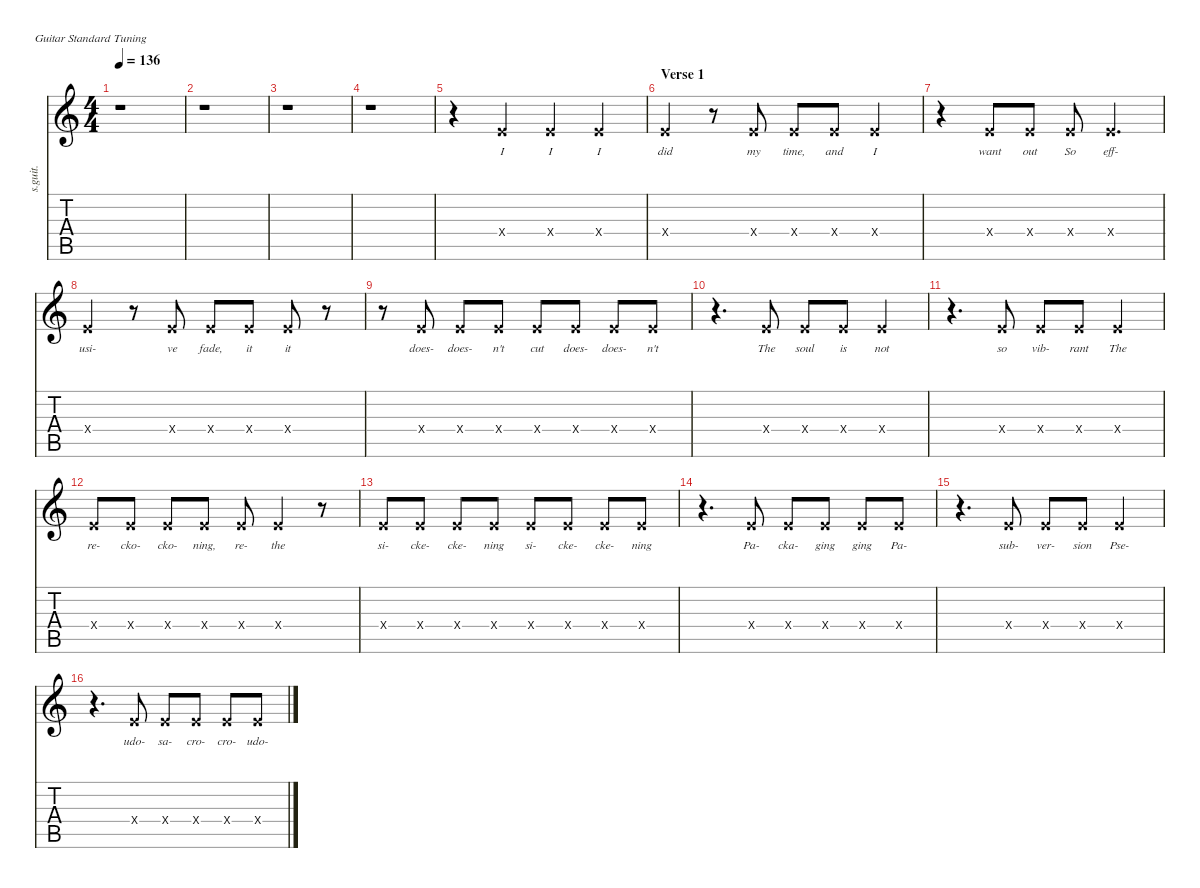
\defaultSystemsLayout 4
\hideDynamics
\bracketExtendMode nobrackets
\track ("Corey Taylor (Vocals)" "s.guit.") {instrument baritonesax}
\staff {score tabs}
\tuning (E4 B3 G3 D3 A2 E2)
\displaytranspose 12
\ts (4 4)
\tempo 136
\clef g2
\ks c
r.1{dy fff} |
r.1 |
r.1 |
r.1 |
r.4 2.4{x}.4{lyrics (0 "I") lyrics (1 "") lyrics (2 "") lyrics (3 "") lyrics (4 "")} 2.4{x}.4{lyrics (0 "I") lyrics (1 "") lyrics (2 "") lyrics (3 "") lyrics (4 "")} 2.4{x}.4{lyrics (0 "I") lyrics (1 "") lyrics (2 "") lyrics (3 "") lyrics (4 "")} |
\section ("" "Verse 1")
2.4{x}.4{lyrics (0 "did") lyrics (1 "") lyrics (2 "") lyrics (3 "") lyrics (4 "")} r.8 2.4{x}.8{lyrics (0 "my") lyrics (1 "") lyrics (2 "") lyrics (3 "") lyrics (4 "")} 2.4{x}.8{lyrics (0 "time,") lyrics (1 "") lyrics (2 "") lyrics (3 "") lyrics (4 "")} 2.4{x}.8{lyrics (0 "and") lyrics (1 "") lyrics (2 "") lyrics (3 "") lyrics (4 "")} 2.4{x}.4{lyrics (0 "I") lyrics (1 "") lyrics (2 "") lyrics (3 "") lyrics (4 "")} |
r.4 2.4{x}.8{lyrics (0 "want") lyrics (1 "") lyrics (2 "") lyrics (3 "") lyrics (4 "")} 2.4{x}.8{lyrics (0 "out") lyrics (1 "") lyrics (2 "") lyrics (3 "") lyrics (4 "")} 2.4{x}.8{lyrics (0 "So") lyrics (1 "") lyrics (2 "") lyrics (3 "") lyrics (4 "")} 2.4{x}.4{d lyrics (0 "eff-") lyrics (1 "") lyrics (2 "") lyrics (3 "") lyrics (4 "")} |
2.4{x}.4{lyrics (0 "usi-") lyrics (1 "") lyrics (2 "") lyrics (3 "") lyrics (4 "")} r.8 2.4{x}.8{lyrics (0 "ve") lyrics (1 "") lyrics (2 "") lyrics (3 "") lyrics (4 "")} 2.4{x}.8{lyrics (0 "fade,") lyrics (1 "") lyrics (2 "") lyrics (3 "") lyrics (4 "")} 2.4{x}.8{lyrics (0 "it") lyrics (1 "") lyrics (2 "") lyrics (3 "") lyrics (4 "")} 2.4{x}.8{lyrics (0 "it") lyrics (1 "") lyrics (2 "") lyrics (3 "") lyrics (4 "")} r.8 |
r.8 2.4{x}.8{lyrics (0 "does-") lyrics (1 "") lyrics (2 "") lyrics (3 "") lyrics (4 "")} 2.4{x}.8{lyrics (0 "does-") lyrics (1 "") lyrics (2 "") lyrics (3 "") lyrics (4 "")} 2.4{x}.8{lyrics (0 "n't") lyrics (1 "") lyrics (2 "") lyrics (3 "") lyrics (4 "")} 2.4{x}.8{lyrics (0 "cut") lyrics (1 "") lyrics (2 "") lyrics (3 "") lyrics (4 "")} 2.4{x}.8{lyrics (0 "does-") lyrics (1 "") lyrics (2 "") lyrics (3 "") lyrics (4 "")} 2.4{x}.8{lyrics (0 "does-") lyrics (1 "") lyrics (2 "") lyrics (3 "") lyrics (4 "")} 2.4{x}.8{lyrics (0 "n't") lyrics (1 "") lyrics (2 "") lyrics (3 "") lyrics (4 "")} |
r.4{d} 2.4{x}.8{lyrics (0 "The") lyrics (1 "") lyrics (2 "") lyrics (3 "") lyrics (4 "")} 2.4{x}.8{lyrics (0 "soul") lyrics (1 "") lyrics (2 "") lyrics (3 "") lyrics (4 "")} 2.4{x}.8{lyrics (0 "is") lyrics (1 "") lyrics (2 "") lyrics (3 "") lyrics (4 "")} 2.4{x}.4{lyrics (0 "not") lyrics (1 "") lyrics (2 "") lyrics (3 "") lyrics (4 "")} |
r.4{d} 2.4{x}.8{lyrics (0 "so") lyrics (1 "") lyrics (2 "") lyrics (3 "") lyrics (4 "")} 2.4{x}.8{lyrics (0 "vib-") lyrics (1 "") lyrics (2 "") lyrics (3 "") lyrics (4 "")} 2.4{x}.8{lyrics (0 "rant") lyrics (1 "") lyrics (2 "") lyrics (3 "") lyrics (4 "")} 2.4{x}.4{lyrics (0 "The") lyrics (1 "") lyrics (2 "") lyrics (3 "") lyrics (4 "")} |
2.4{x}.8{lyrics (0 "re-") lyrics (1 "") lyrics (2 "") lyrics (3 "") lyrics (4 "")} 2.4{x}.8{lyrics (0 "cko-") lyrics (1 "") lyrics (2 "") lyrics (3 "") lyrics (4 "")} 2.4{x}.8{lyrics (0 "cko-") lyrics (1 "") lyrics (2 "") lyrics (3 "") lyrics (4 "")} 2.4{x}.8{lyrics (0 "ning,") lyrics (1 "") lyrics (2 "") lyrics (3 "") lyrics (4 "")} 2.4{x}.8{lyrics (0 "re-") lyrics (1 "") lyrics (2 "") lyrics (3 "") lyrics (4 "")} 2.4{x}.4{lyrics (0 "the") lyrics (1 "") lyrics (2 "") lyrics (3 "") lyrics (4 "")} r.8 |
2.4{x}.8{lyrics (0 "si-") lyrics (1 "") lyrics (2 "") lyrics (3 "") lyrics (4 "")} 2.4{x}.8{lyrics (0 "cke-") lyrics (1 "") lyrics (2 "") lyrics (3 "") lyrics (4 "")} 2.4{x}.8{lyrics (0 "cke-") lyrics (1 "") lyrics (2 "") lyrics (3 "") lyrics (4 "")} 2.4{x}.8{lyrics (0 "ning") lyrics (1 "") lyrics (2 "") lyrics (3 "") lyrics (4 "")} 2.4{x}.8{lyrics (0 "si-") lyrics (1 "") lyrics (2 "") lyrics (3 "") lyrics (4 "")} 2.4{x}.8{lyrics (0 "cke-") lyrics (1 "") lyrics (2 "") lyrics (3 "") lyrics (4 "")} 2.4{x}.8{lyrics (0 "cke-") lyrics (1 "") lyrics (2 "") lyrics (3 "") lyrics (4 "")} 2.4{x}.8{lyrics (0 "ning") lyrics (1 "") lyrics (2 "") lyrics (3 "") lyrics (4 "")} |
r.4{d} 2.4{x}.8{lyrics (0 "Pa-") lyrics (1 "") lyrics (2 "") lyrics (3 "") lyrics (4 "")} 2.4{x}.8{lyrics (0 "cka-") lyrics (1 "") lyrics (2 "") lyrics (3 "") lyrics (4 "")} 2.4{x}.8{lyrics (0 "ging") lyrics (1 "") lyrics (2 "") lyrics (3 "") lyrics (4 "")} 2.4{x}.8{lyrics (0 "ging") lyrics (1 "") lyrics (2 "") lyrics (3 "") lyrics (4 "")} 2.4{x}.8{lyrics (0 "Pa-") lyrics (1 "") lyrics (2 "") lyrics (3 "") lyrics (4 "")} |
r.4{d} 2.4{x}.8{lyrics (0 "sub-") lyrics (1 "") lyrics (2 "") lyrics (3 "") lyrics (4 "")} 2.4{x}.8{lyrics (0 "ver-") lyrics (1 "") lyrics (2 "") lyrics (3 "") lyrics (4 "")} 2.4{x}.8{lyrics (0 "sion") lyrics (1 "") lyrics (2 "") lyrics (3 "") lyrics (4 "")} 2.4{x}.4{lyrics (0 "Pse-") lyrics (1 "") lyrics (2 "") lyrics (3 "") lyrics (4 "")} |
r.4{d} 2.4{x}.8{lyrics (0 "udo-") lyrics (1 "") lyrics (2 "") lyrics (3 "") lyrics (4 "")} 2.4{x}.8{lyrics (0 "sa-") lyrics (1 "") lyrics (2 "") lyrics (3 "") lyrics (4 "")} 2.4{x}.8{lyrics (0 "cro-") lyrics (1 "") lyrics (2 "") lyrics (3 "") lyrics (4 "")} 2.4{x}.8{lyrics (0 "cro-") lyrics (1 "") lyrics (2 "") lyrics (3 "") lyrics (4 "")} 2.4{x}.8{lyrics (0 "udo-") lyrics (1 "") lyrics (2 "") lyrics (3 "") lyrics (4 "")}
